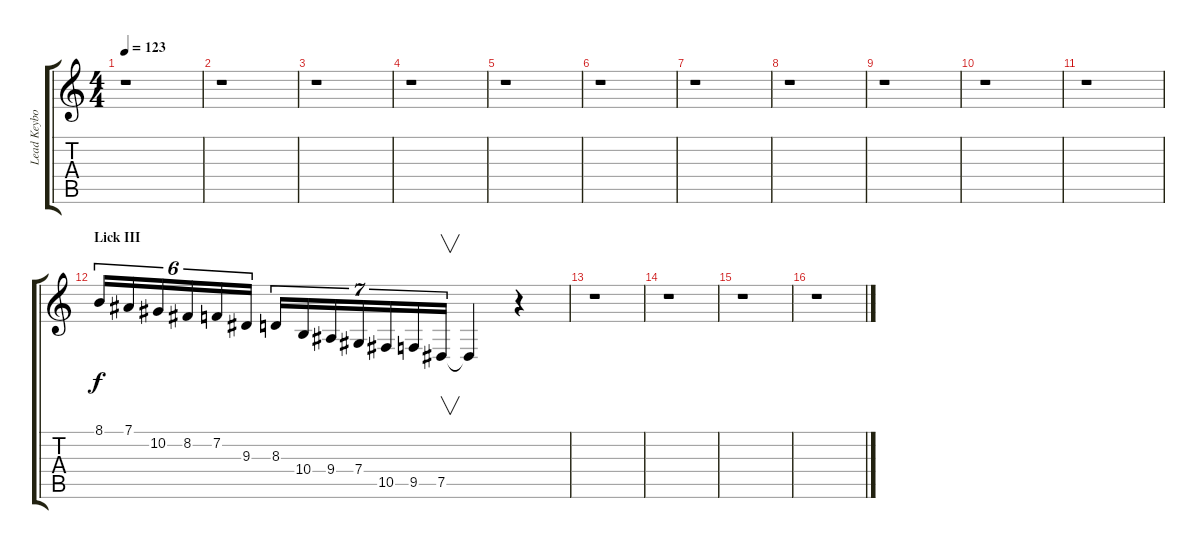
\track ("Lead Keyboard" "Lead Keybo") {instrument lead2sawtooth}
\staff {score tabs}
\tuning (Eb4 Bb3 Gb3 Db3 Ab2 Eb2) {hide}
\ts (4 4)
\tempo 123
\clef g2
\ks c
r.1{dy f} |
r.1 |
r.1 |
r.1 |
r.1 |
r.1 |
r.1 |
r.1 |
r.1 |
r.1 |
r.1 |
\section ("" "Lick III")
8.1.16{tu (6 4) volume 12 instrument contrabass} 7.1.16{tu (6 4)} 10.2.16{tu (6 4)} 8.2.16{tu (6 4)} 7.2.16{tu (6 4)} 9.3.16{tu (6 4)} 8.3.16{tu (7 4)} 10.4.16{tu (7 4)} 9.4.16{tu (7 4)} 7.4.16{tu (7 4)} 10.5.16{tu (7 4)} 9.5.16{tu (7 4)} 7.5.16{v tu (7 4)} 7.5{t}.4 r.4 |
r.1 |
r.1 |
r.1 |
r.1
